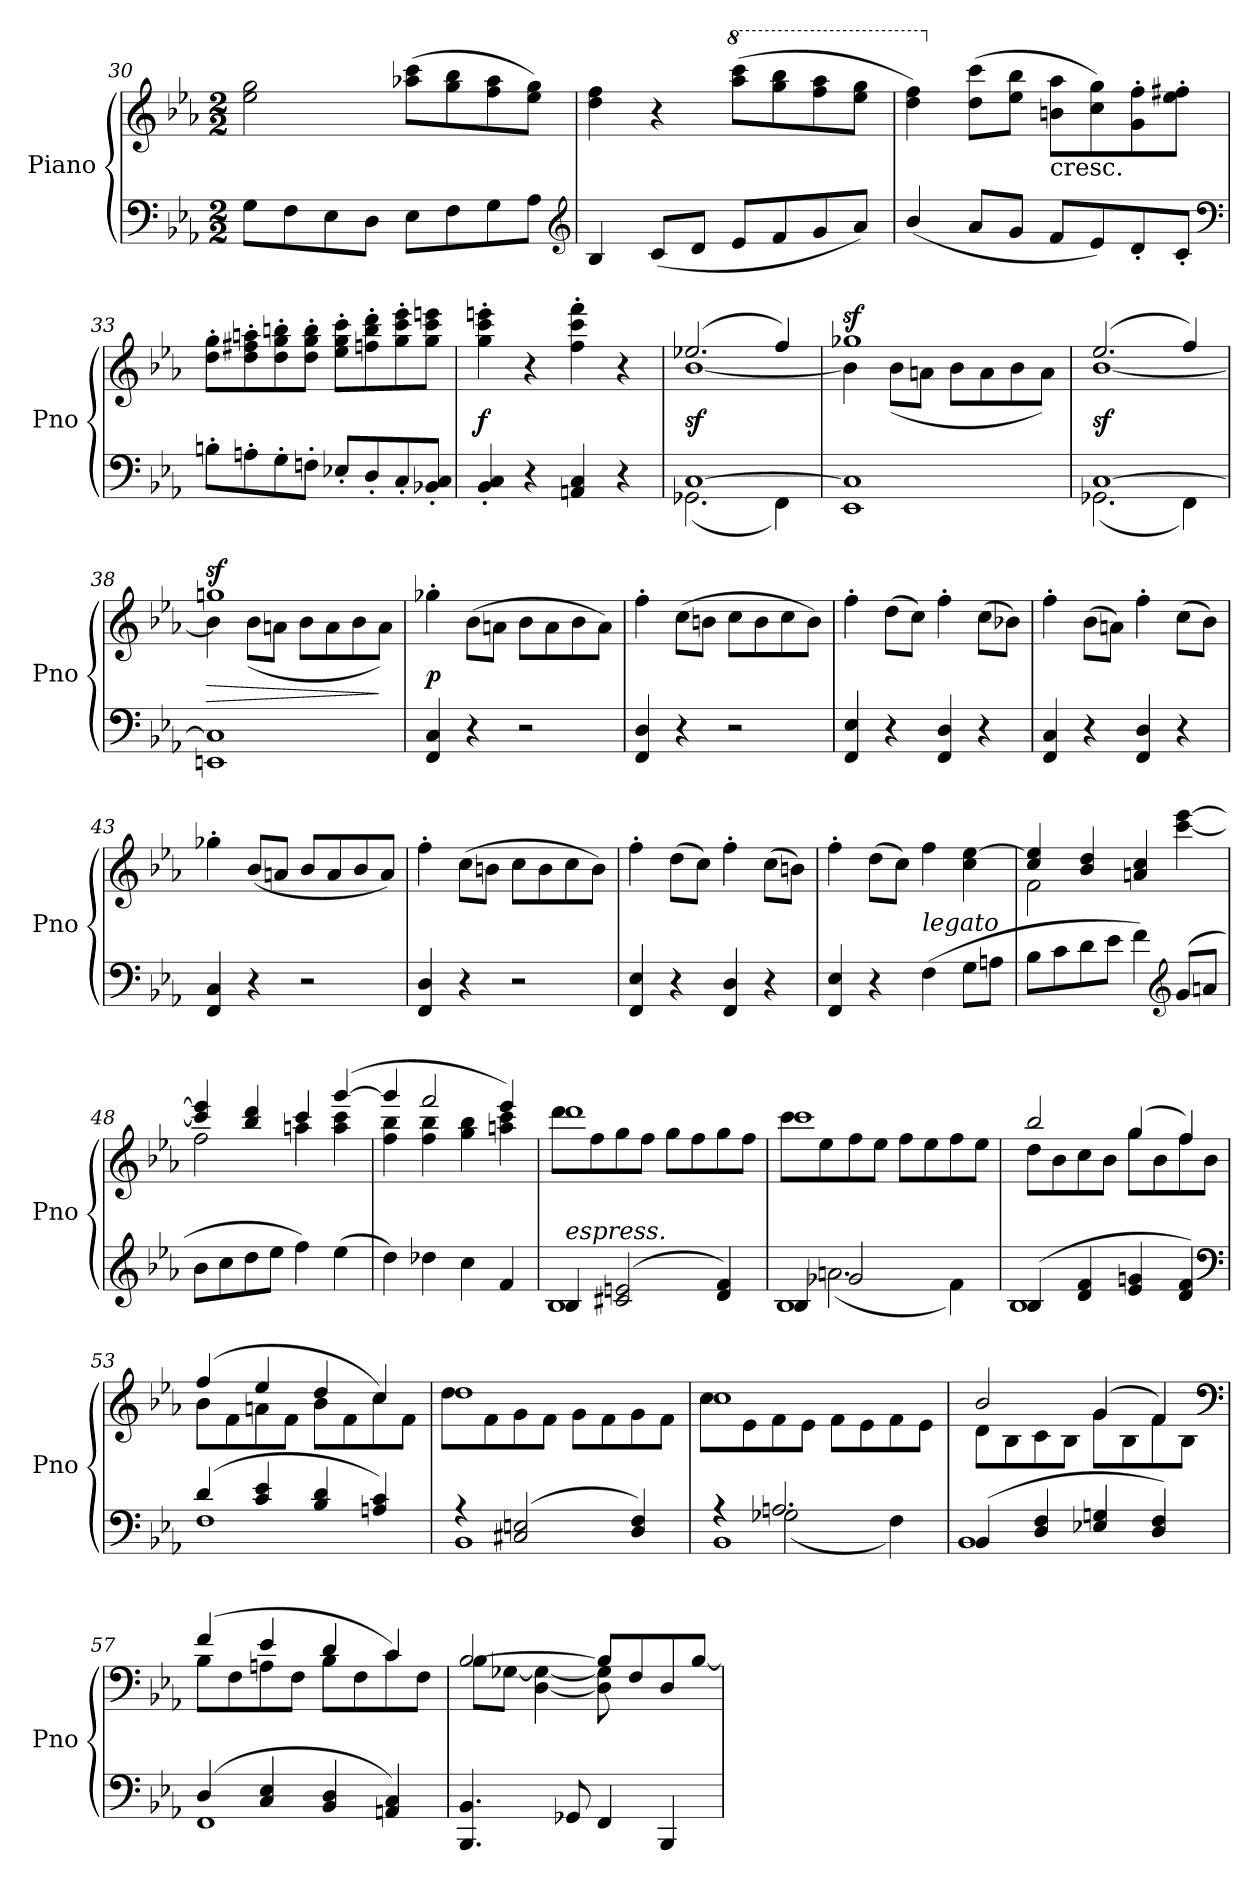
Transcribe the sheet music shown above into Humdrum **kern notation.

**kern	**kern	**dynam
*part1	*part1	*part1
*staff2	*staff1	*staff1/2
*I"Piano	*	*
*I'Pno	*	*
*clefF4	*clefG2	*
*k[b-e-a-]	*k[b-e-a-]	*
*E-:	*E-:	*
*M2/2	*M2/2	*
=30	=30	=30
8GL	2ee- 2gg	.
8F	.	.
8E-	.	.
8DJ	.	.
8E-L	(8aa-X 8cccL	.
8F	8gg 8bb-	.
8G	8ff 8aa-	.
8A-J	8ee- 8ggJ)	.
*clefG2	*	*
=31	=31	=31
4B-	4dd 4ff	.
(8cL	4r	.
8dJ	.	.
*	*8va	*
8e-L	(8aaa- 8ccccL	.
8f	8ggg 8bbb-	.
8g	8fff 8aaa-	.
8a-J)	8eee- 8gggJ	.
=32	=32	=32
(4b-/	4ddd 4fff)	.
*	*X8va	*
8a-L	(8dd 8cccL	.
8gJ	8ee- 8bb-J	.
!	!LO:TX:c:t=cresc.	!
8fL	8bn 8aa-L	.
8e-)	8cc 8gg)	.
8d'	8g' 8ff'	.
8c'J	8ee-' 8ff#X'J	.
*clefF4	*	*
=33	=33	=33
8Bn'L	8dd' 8gg'L	.
8An'	8dd' 8ff#X' 8aan'	.
8G'	8dd' 8gg' 8bbn'	.
8Fn'J	8dd' 8gg' 8bb'J	.
8E-X'L	8ee-' 8gg' 8ccc'L	.
8D'	8ffn' 8bb' 8ddd'	.
8C'	8gg' 8ccc' 8eee-'	.
8BB-X' 8C'J	8gg 8ccc 8eeenJ	.
=34	=34	=34
4BB-' 4C'	4gg' 4ccc' 4eeen'	f
4r	4r	.
4AAn 4C	4ff' 4ccc' 4fff'	.
4r	4r	.
=35	=35	=35
*^	*^	*
[1C	(2.GG-X	(2.ee-X	[1b-	sf
.	4FF)	4ff)	.	.
*v	*v	*	*	*
=36	=36	=36	=36
1EE- 1C]	1gg-Xz>	4b-]	.
.	.	(>8b-L	.
.	.	8anJ	.
.	.	8b-L	.
.	.	8a	.
.	.	8b-	.
.	.	8aJ)	.
=37	=37	=37	=37
*^	*	*	*
[1C	(2.GG-X	(2.ee-	[1b-	sf
.	4FF)	4ff)	.	.
*v	*v	*	*	*
=38	=38	=38	=38
1EEn 1C]	1ggnz>	4b-]	>
.	.	(>8b-L	.
.	.	8anJ	.
.	.	8b-L	.
.	.	8a	.
.	.	8b-	.
.	.	8aJ)	]
*	*v	*v	*
=39	=39	=39
4FF 4C	4gg-X'	p
4r	(8b-\L	.
.	8an\J	.
2r	8b-\L	.
.	8a\	.
.	8b-\	.
.	8a\J)	.
=40	=40	=40
4FF 4D	4ff'	.
4r	(8ccL	.
.	8bnJ	.
2r	8ccL	.
.	8b	.
.	8cc	.
.	8bJ)	.
=41	=41	=41
4FF 4E-	4ff'	.
4r	(8ddL	.
.	8ccJ)	.
4FF 4D	4ff'	.
4r	(8ccL	.
.	8b-XJ)	.
=42	=42	=42
4FF 4C	4ff'	.
4r	(8b-\L	.
.	8an\J)	.
4FF 4D	4ff'	.
4r	(8ccL	.
.	8b-J)	.
=43	=43	=43
4FF 4C	4gg-X'	.
4r	(8b-L	.
.	8anJ	.
2r	8b-L	.
.	8a	.
.	8b-	.
.	8aJ)	.
=44	=44	=44
4FF 4D	4ff'	.
4r	(8ccL	.
.	8bnJ	.
2r	8ccL	.
.	8b	.
.	8cc	.
.	8bJ)	.
=45	=45	=45
4FF 4E-	4ff'	.
4r	(8ddL	.
.	8ccJ)	.
4FF 4D	4ff'	.
4r	(8ccL	.
.	8bnJ)	.
=46	=46	=46
4FF 4E-	4ff'	.
4r	(8ddL	.
.	8ccJ)	.
!LO:TX:a:i:t=legato	!	!
(4F	4ff	.
8GL	4cc [4ee-	.
8AnJ	.	.
=47	=47	=47
*	*^	*
8B-L	4cc 4ee-]	2f	.
8c	.	.	.
8d	4b- 4dd	.	.
8e-J	.	.	.
4f)	4an/ 4cc/	2ryy	.
*clefG2	*	*	*
(8gL	[4ccc [4eee-	.	.
8anJ	.	.	.
=48	=48	=48	=48
8b-L	4ccc] 4eee-]	2ff	.
8cc	.	.	.
8dd	4bb- 4ddd	.	.
8ee-J	.	.	.
4ff)	4ccc	4aan	.
(4ee-	([4ggg	4aa 4ccc	.
=49	=49	=49	=49
4dd)	4ggg]	4ff 4bb-	.
4dd-X	2fff	4ff 4bb-	.
4cc	.	4gg 4bb-	.
4f	4eee-)	4aan 4ccc	.
=50	=50	=50	=50
*^	*	*	*
!LO:TX:a:i:t=espress.	!	!	!	!
4B-	1B-	1ddd	8dddL	.
.	.	.	8ff	.
(<2c#X 2en	.	.	8gg	.
.	.	.	8ffJ	.
.	.	.	8ggL	.
.	.	.	8ff	.
4d 4f)	.	.	8gg	.
.	.	.	8ffJ	.
=51	=51	=51	=51	=51
*	*^	*	*	*
4ryy	4B-/	1B-	1ccc	8cccL	.
.	.	.	.	8ee-	.
2g-X	(2.an	.	.	8ff	.
.	.	.	.	8ee-J	.
.	.	.	.	8ffL	.
.	.	.	.	8ee-	.
4f\)	.	.	.	8ff	.
.	.	.	.	8ee-J	.
*	*v	*v	*	*	*
=52	=52	=52	=52	=52
(4B-	1B-	2bb-	8ddL	.
.	.	.	8b-	.
4d 4f	.	.	8cc	.
.	.	.	8b-J	.
4e- 4gn	.	(4gg	8ggL	.
.	.	.	8b-	.
4d 4f)	.	4ff)	8ff	.
.	.	.	8b-J	.
*clefF4	*	*	*	*
=53	=53	=53	=53	=53
(<4d	1F	(4ff	8b-L	.
.	.	.	8f	.
4c 4e-	.	4ee-	8an	.
.	.	.	8fJ	.
4B- 4d	.	4dd	8b-L	.
.	.	.	8f	.
4An 4c)	.	4cc	8cc)	.
.	.	.	8fJ	.
=54	=54	=54	=54	=54
4rA	1BB-	1dd	8ddL	.
.	.	.	8f	.
(2C#X 2En	.	.	8g	.
.	.	.	8fJ	.
.	.	.	8gL	.
.	.	.	8f	.
4D 4F)	.	.	8g	.
.	.	.	8fJ	.
=55	=55	=55	=55	=55
*	*^	*	*	*
4rA	4rA	1BB-	1cc	8ccL	.
.	.	.	.	8e-	.
2.An	(2G-X	.	.	8f	.
.	.	.	.	8e-J	.
.	.	.	.	8fL	.
.	.	.	.	8e-	.
.	4F)	.	.	8f	.
.	.	.	.	8e-J	.
*	*v	*v	*	*	*
=56	=56	=56	=56	=56
(4BB-	1BB-	2b-	8dL	.
.	.	.	8B-	.
4D 4F	.	.	8c	.
.	.	.	8B-J	.
4E-X 4Gn	.	(4g	8gL	.
.	.	.	8B-	.
4D 4F)	.	4f)	8f	.
.	.	.	8B-J	.
*	*	*clefF4	*	*
=57	=57	=57	=57	=57
(<4D	1FF	(4f	8B-L	.
.	.	.	8F	.
4C 4E-	.	4e-	8An	.
.	.	.	8FJ	.
4BB- 4D	.	4d	8B-L	.
.	.	.	8F	.
4AAn 4C)	.	4c	8c)	.
.	.	.	8FJ	.
*v	*v	*	*	*
=58	=58	=58	=58
4.BBB- 4.BB-	[2B-	8B-L	.
.	.	[>8G-XJ	.
.	.	[4D 4G-_	.
8GG-X	.	.	.
4FF	8B-L]	8D] 8G-]	.
.	8F	4.ryy	.
4BBB-	8D	.	.
.	[8B-J	.	.
*	*v	*v	*
=	=	=
*-	*-	*-
